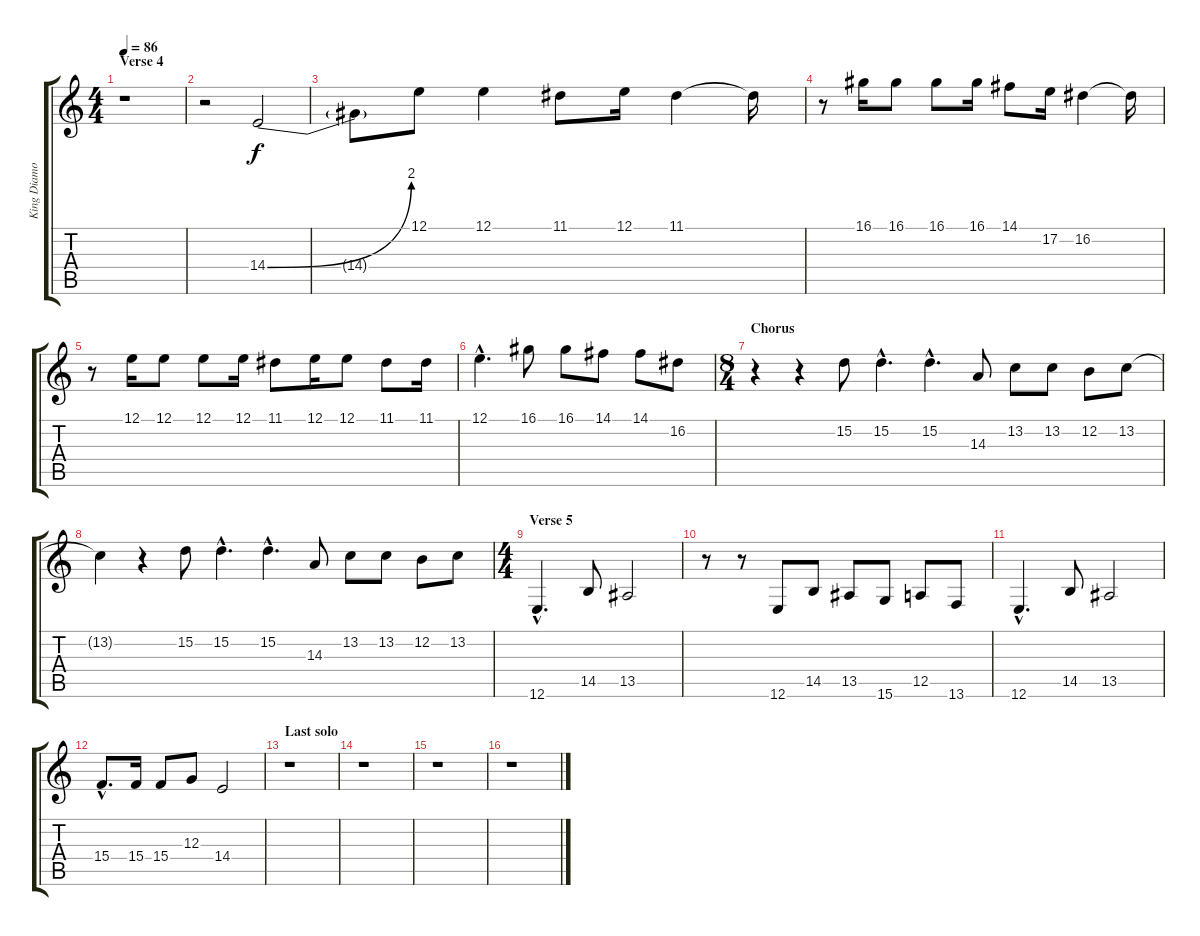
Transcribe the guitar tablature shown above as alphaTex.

\track ("King Diamond" "King Diamo") {instrument trumpet}
\staff {score tabs}
\tuning (E4 B3 G3 D3 A2 E2) {hide}
\ts (4 4)
\section ("" "Verse 4")
\tempo 86
\clef g2
\ks c
r.1{dy f} |
r.2 14.4{be (bend 0 0 60 8)}.2 |
14.4{t}.8 12.1.8 12.1.4 11.1.8 12.1.16 11.1.4 11.1{t}.16 |
r.8 16.1.16 16.1.8 16.1.8 16.1.16 14.1.8 17.2.16 16.2.4 16.2{t}.16 |
r.8 12.1.16 12.1.8 12.1.8 12.1.16 11.1.8 12.1.16 12.1.8 11.1.8 11.1.16 |
12.1{hac}.4{d} 16.1.8 16.1.8 14.1.8 14.1.8 16.2.8 |
\ts (8 4)
\section ("" "Chorus")
r.4 r.4 15.2.8 15.2{hac}.4{d} 15.2{hac}.4{d} 14.3.8 13.2.8 13.2.8 12.2.8 13.2.8 |
13.2{t}.4 r.4 15.2.8 15.2{hac}.4{d} 15.2{hac}.4{d} 14.3.8 13.2.8 13.2.8 12.2.8 13.2.8 |
\ts (4 4)
\section ("" "Verse 5")
12.6{hac}.4{d} 14.5.8 13.5.2 |
r.8 r.8 12.6.8 14.5.8 13.5.8 15.6.8 12.5.8 13.6.8 |
12.6{hac}.4{d} 14.5.8 13.5.2 |
15.4{hac}.8{d} 15.4.16 15.4.8 12.3.8 14.4.2 |
\section ("" "Last solo")
r.1 |
r.1 |
r.1 |
r.1
